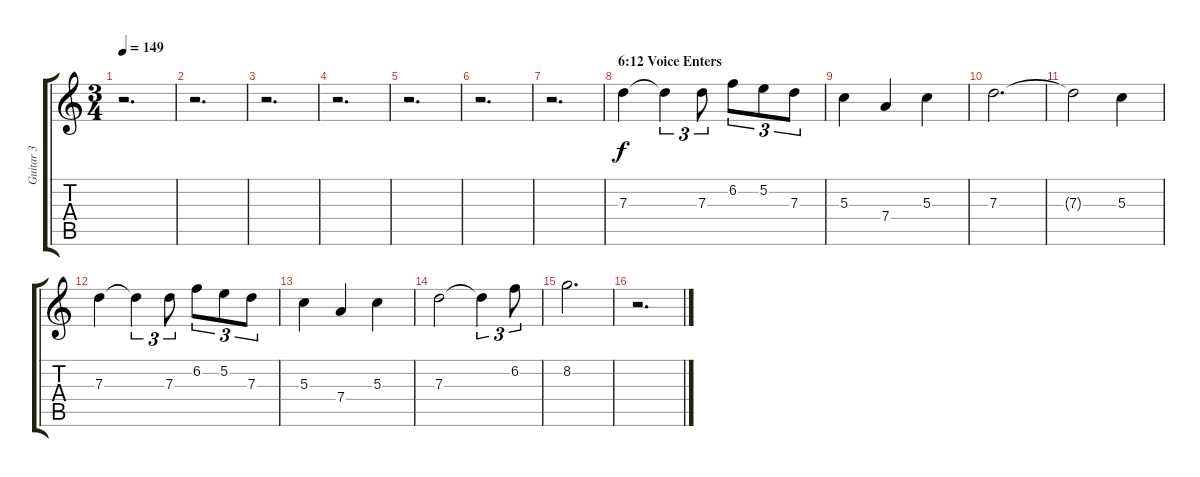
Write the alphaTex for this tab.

\track ("Guitar 3" "Guitar 3") {instrument distortionguitar}
\staff {score tabs}
\tuning (E4 B3 G3 D3 A2 E2) {hide}
\ts (3 4)
\tempo 149
\clef g2
\ks c
r.2{d dy f} |
r.2{d} |
r.2{d} |
r.2{d} |
r.2{d} |
r.2{d} |
r.2{d} |
\section ("" "6:12 Voice Enters")
7.3.4 7.3{t}.4{tu (3 2)} 7.3.8{tu (3 2)} 6.2.8{tu (3 2)} 5.2.8{tu (3 2)} 7.3.8{tu (3 2)} |
5.3.4 7.4.4 5.3.4 |
7.3.2{d} |
7.3{t}.2 5.3.4 |
7.3.4 7.3{t}.4{tu (3 2)} 7.3.8{tu (3 2)} 6.2.8{tu (3 2)} 5.2.8{tu (3 2)} 7.3.8{tu (3 2)} |
5.3.4 7.4.4 5.3.4 |
7.3.2 7.3{t}.4{tu (3 2)} 6.2.8{tu (3 2)} |
8.2.2{d} |
r.2{d}
